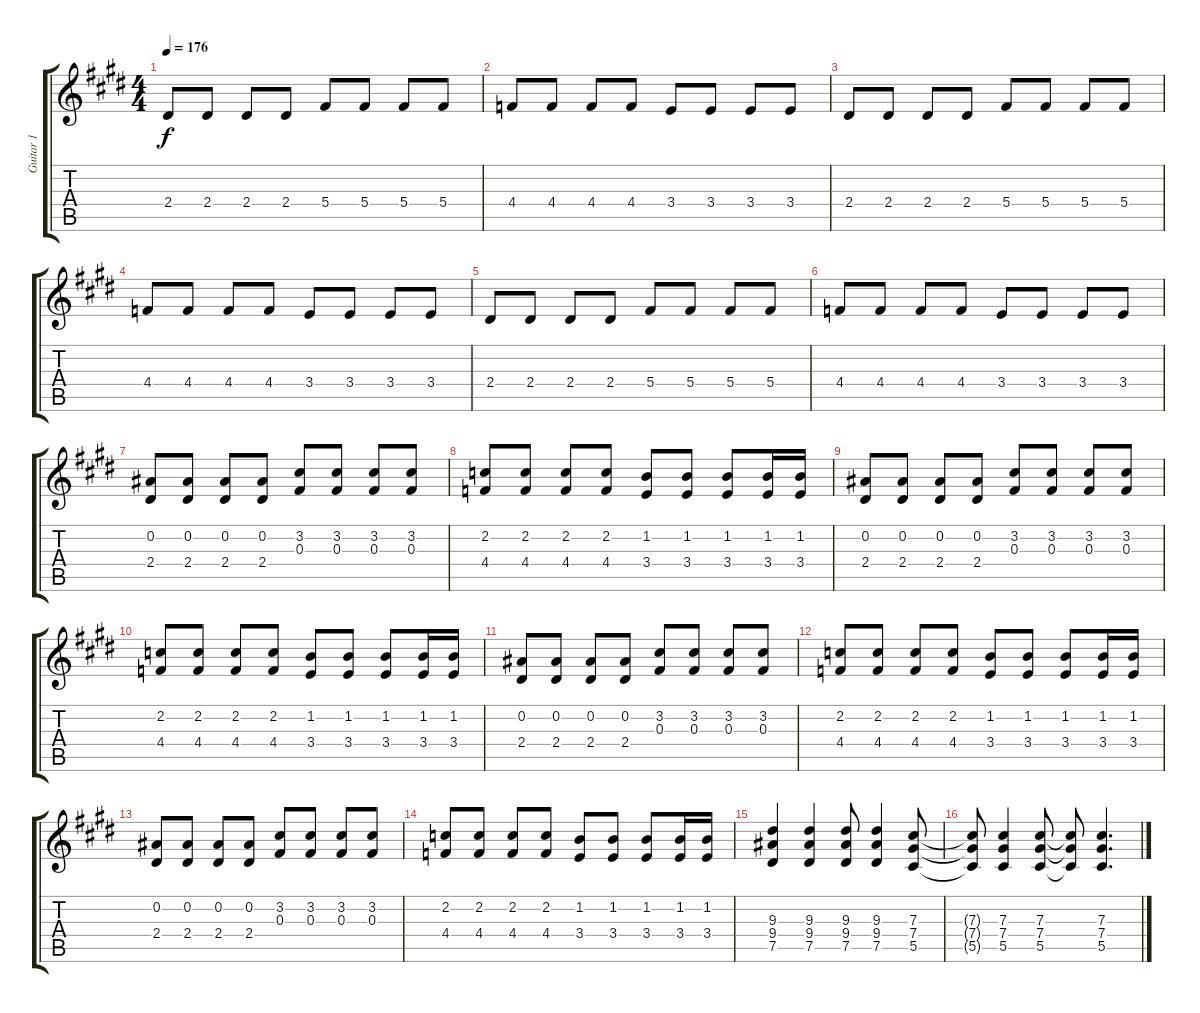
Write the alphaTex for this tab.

\track ("Guitar 1" "Guitar 1") {instrument distortionguitar}
\staff {score tabs}
\tuning (Eb4 Bb3 Gb3 Db3 Ab2 Eb2) {hide}
\ts (4 4)
\tempo 176
\clef g2
\ks e
2.4.8{dy f} 2.4.8 2.4.8 2.4.8 5.4.8 5.4.8 5.4.8 5.4.8 |
4.4.8 4.4.8 4.4.8 4.4.8 3.4.8 3.4.8 3.4.8 3.4.8 |
2.4.8 2.4.8 2.4.8 2.4.8 5.4.8 5.4.8 5.4.8 5.4.8 |
4.4.8 4.4.8 4.4.8 4.4.8 3.4.8 3.4.8 3.4.8 3.4.8 |
2.4.8 2.4.8 2.4.8 2.4.8 5.4.8 5.4.8 5.4.8 5.4.8 |
4.4.8 4.4.8 4.4.8 4.4.8 3.4.8 3.4.8 3.4.8 3.4.8 |
(0.2 2.4).8 (0.2 2.4).8 (0.2 2.4).8 (0.2 2.4).8 (3.2 0.3).8 (3.2 0.3).8 (3.2 0.3).8 (3.2 0.3).8 |
(2.2 4.4).8 (2.2 4.4).8 (2.2 4.4).8 (2.2 4.4).8 (1.2 3.4).8 (1.2 3.4).8 (1.2 3.4).8 (1.2 3.4).16 (1.2 3.4).16 |
(0.2 2.4).8 (0.2 2.4).8 (0.2 2.4).8 (0.2 2.4).8 (3.2 0.3).8 (3.2 0.3).8 (3.2 0.3).8 (3.2 0.3).8 |
(2.2 4.4).8 (2.2 4.4).8 (2.2 4.4).8 (2.2 4.4).8 (1.2 3.4).8 (1.2 3.4).8 (1.2 3.4).8 (1.2 3.4).16 (1.2 3.4).16 |
(0.2 2.4).8 (0.2 2.4).8 (0.2 2.4).8 (0.2 2.4).8 (3.2 0.3).8 (3.2 0.3).8 (3.2 0.3).8 (3.2 0.3).8 |
(2.2 4.4).8 (2.2 4.4).8 (2.2 4.4).8 (2.2 4.4).8 (1.2 3.4).8 (1.2 3.4).8 (1.2 3.4).8 (1.2 3.4).16 (1.2 3.4).16 |
(0.2 2.4).8 (0.2 2.4).8 (0.2 2.4).8 (0.2 2.4).8 (3.2 0.3).8 (3.2 0.3).8 (3.2 0.3).8 (3.2 0.3).8 |
(2.2 4.4).8 (2.2 4.4).8 (2.2 4.4).8 (2.2 4.4).8 (1.2 3.4).8 (1.2 3.4).8 (1.2 3.4).8 (1.2 3.4).16 (1.2 3.4).16 |
(9.3 9.4 7.5).4 (9.3 9.4 7.5).4 (9.3 9.4 7.5).8 (9.3 9.4 7.5).4 (7.3 7.4 5.5).8 |
(7.3{t} 7.4{t} 5.5{t}).8 (7.3 7.4 5.5).4 (7.3 7.4 5.5).8 (7.3{t} 7.4{t} 5.5{t}).8 (7.3 7.4 5.5).4{d}
